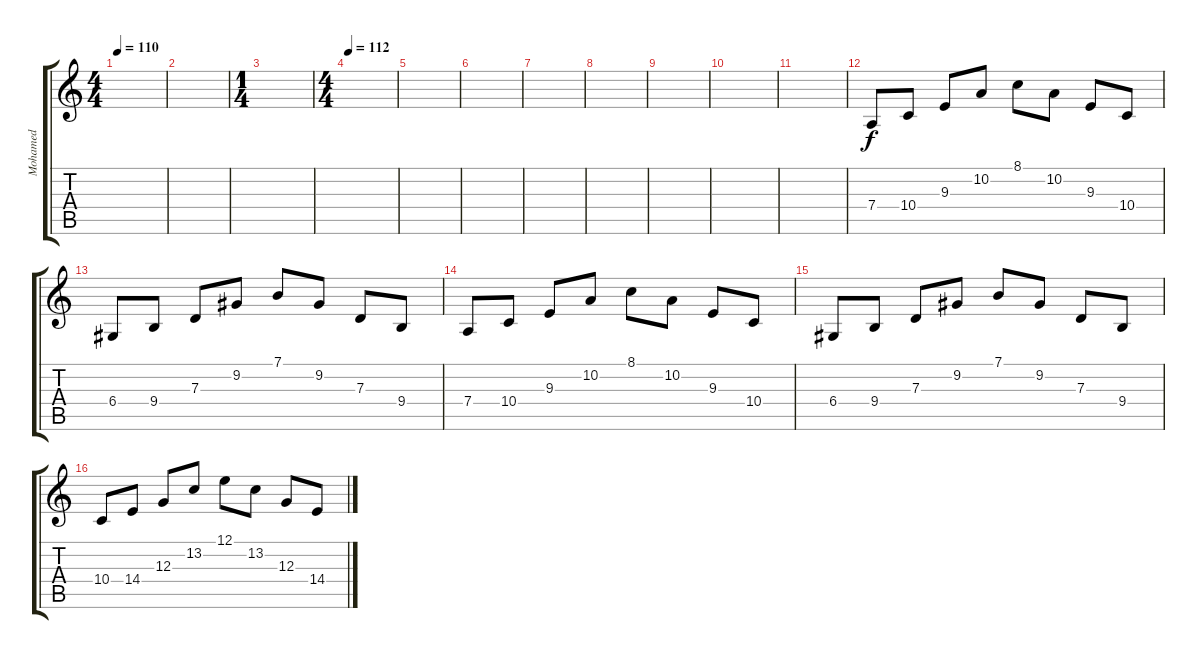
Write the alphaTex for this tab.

\track ("Mohamed" "Mohamed") {instrument violin}
\staff {score tabs}
\tuning (E4 B3 G3 D3 A2 E2) {hide}
\ts (4 4)
\tempo 110
\clef g2
\ks c
|
|
\ts (1 4)
|
\ts (4 4)
\tempo 112
|
|
|
|
|
|
|
|
7.4.8 10.4.8 9.3.8 10.2.8 8.1.8 10.2.8 9.3.8 10.4.8 |
6.4.8 9.4.8 7.3.8 9.2.8 7.1.8 9.2.8 7.3.8 9.4.8 |
7.4.8 10.4.8 9.3.8 10.2.8 8.1.8 10.2.8 9.3.8 10.4.8 |
6.4.8 9.4.8 7.3.8 9.2.8 7.1.8 9.2.8 7.3.8 9.4.8 |
10.4.8 14.4.8 12.3.8 13.2.8 12.1.8 13.2.8 12.3.8 14.4.8
